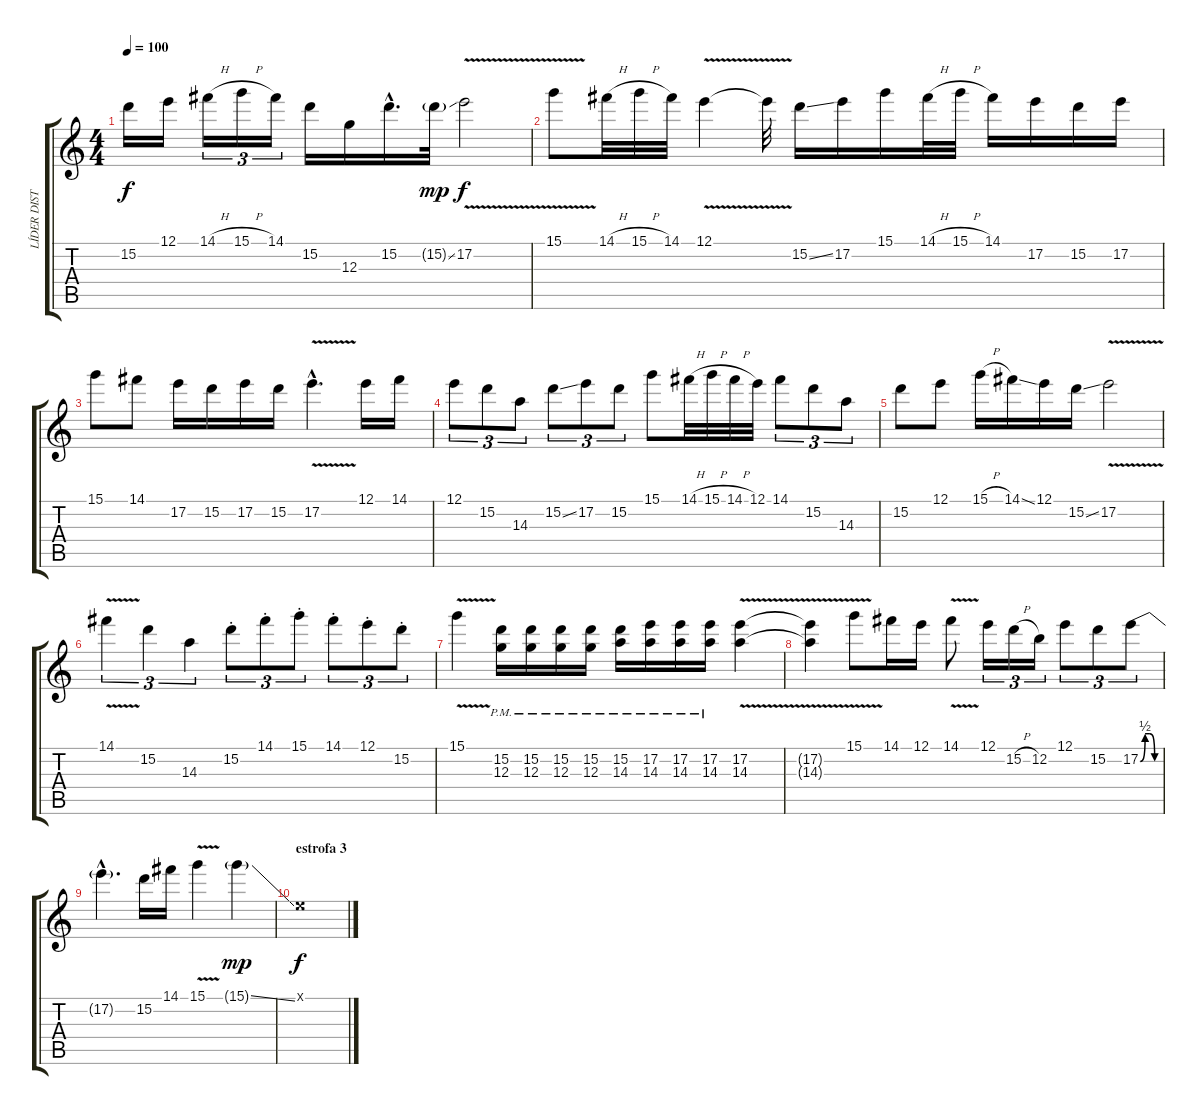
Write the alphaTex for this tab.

\track ("LÍDER DISTORCIÓN" "LÍDER DIST") {instrument distortionguitar}
\staff {score tabs}
\tuning (E4 B3 G3 D3 A2 E2) {hide}
\ts (4 4)
\tempo 100
\clef g2
\ks c
15.2.16{dy f} 12.1.16 14.1{h}.16{tu (3 2)} 15.1{h}.16{tu (3 2)} 14.1.16{tu (3 2)} 15.2.16 12.3.16 15.2{hac}.16{d} 15.2{ss g}.32{dy mp} 17.2{v}.2{dy f} |
15.1{v}.8 14.1{h}.32 15.1{h}.32 14.1.32 12.1{v}.4 12.1{t}.32 15.2{ss}.16 17.2.16 15.1.16 14.1{h}.32 15.1{h}.32 14.1.16 17.2.16 15.2.16 17.2.16 |
15.1.8 14.1.8 17.2.16 15.2.16 17.2.16 15.2.16 17.2{v hac}.4{d} 12.1.16 14.1.16 |
12.1.8{tu (3 2)} 15.2.8{tu (3 2)} 14.3.8{tu (3 2)} 15.2{ss}.8{tu (3 2)} 17.2.8{tu (3 2)} 15.2.8{tu (3 2)} 15.1.8 14.1{h}.32 15.1{h}.32 14.1{h}.32 12.1.32 14.1.8{tu (3 2)} 15.2.8{tu (3 2)} 14.3.8{tu (3 2)} |
15.2.8 12.1.8 15.1{h}.16 14.1{ss}.16 12.1.16 15.2{ss}.16 17.2{v}.2 |
14.1{v}.4{tu (3 2)} 15.2.4{tu (3 2)} 14.3.4{tu (3 2)} 15.2{st}.8{tu (3 2)} 14.1{st}.8{tu (3 2)} 15.1{st}.8{tu (3 2)} 14.1{st}.8{tu (3 2)} 12.1{st}.8{tu (3 2)} 15.2{st}.8{tu (3 2)} |
15.1{v}.4 (15.2{pm} 12.3{pm}).16 (15.2{pm} 12.3{pm}).16 (15.2{pm} 12.3{pm}).16 (15.2{pm} 12.3{pm}).16 (15.2{pm} 14.3{pm}).16 (17.2{pm} 14.3{pm}).16 (17.2{pm} 14.3{pm}).16 (17.2{pm} 14.3{pm}).16 (17.2{v} 14.3{v}).4 |
(17.2{t} 14.3{t}).4 15.1{v}.8 14.1.16 12.1.16 14.1{v}.8 12.1.16{tu (3 2)} 15.2{h}.16{tu (3 2)} 12.2.16{tu (3 2)} 12.1.8{tu (3 2)} 15.2.8{tu (3 2)} 17.2{be (custom 0 0 15 2 30 2 45 0 60 0)}.8{tu (3 2)} |
17.2{hac t}.4{d} 15.2.16 14.1.16 15.1{v}.4 15.1{ss g}.4{dy mp} |
\section ("" "estrofa 3")
0.1{x}.1{dy f}
